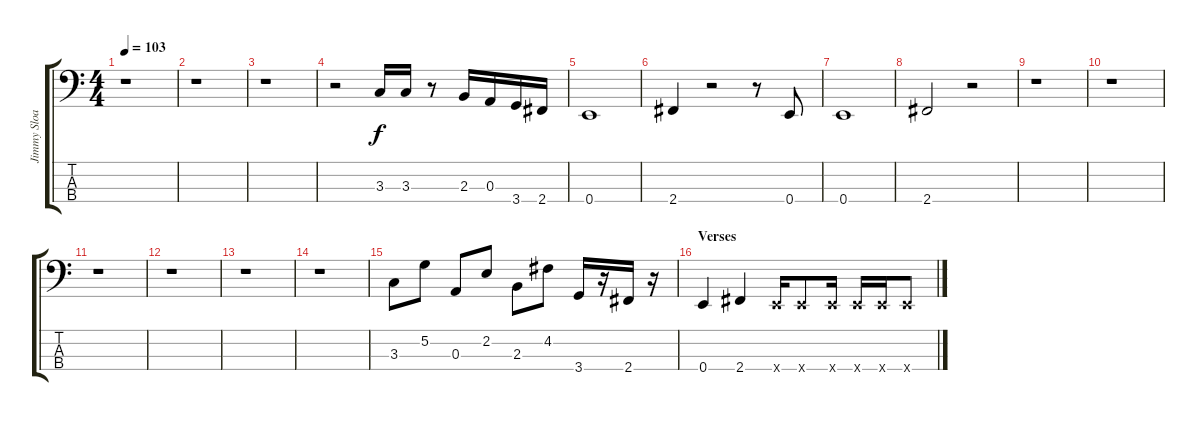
\track ("Jimmy Sloas" "Jimmy Sloa") {instrument electricbassfinger}
\staff {score tabs}
\tuning (G2 D2 A1 E1) {hide}
\ts (4 4)
\tempo 103
\clef f4
\ks c
r.1{dy f instrument electricbassfinger} |
r.1 |
r.1 |
r.2 3.3.16 3.3.16 r.8 2.3.16 0.3.16 3.4.16 2.4.16 |
0.4.1 |
2.4.4 r.2 r.8 0.4.8 |
0.4.1 |
2.4.2 r.2 |
r.1 |
r.1 |
r.1 |
r.1 |
r.1 |
r.1 |
3.3.8 5.2.8 0.3.8 2.2.8 2.3.8 4.2.8 3.4.16 r.16 2.4.16 r.16 |
\section ("" "Verses")
0.4.4 2.4.4 0.4{x}.16 0.4{x}.8 0.4{x}.16 0.4{x}.16 0.4{x}.16 0.4{x}.8
